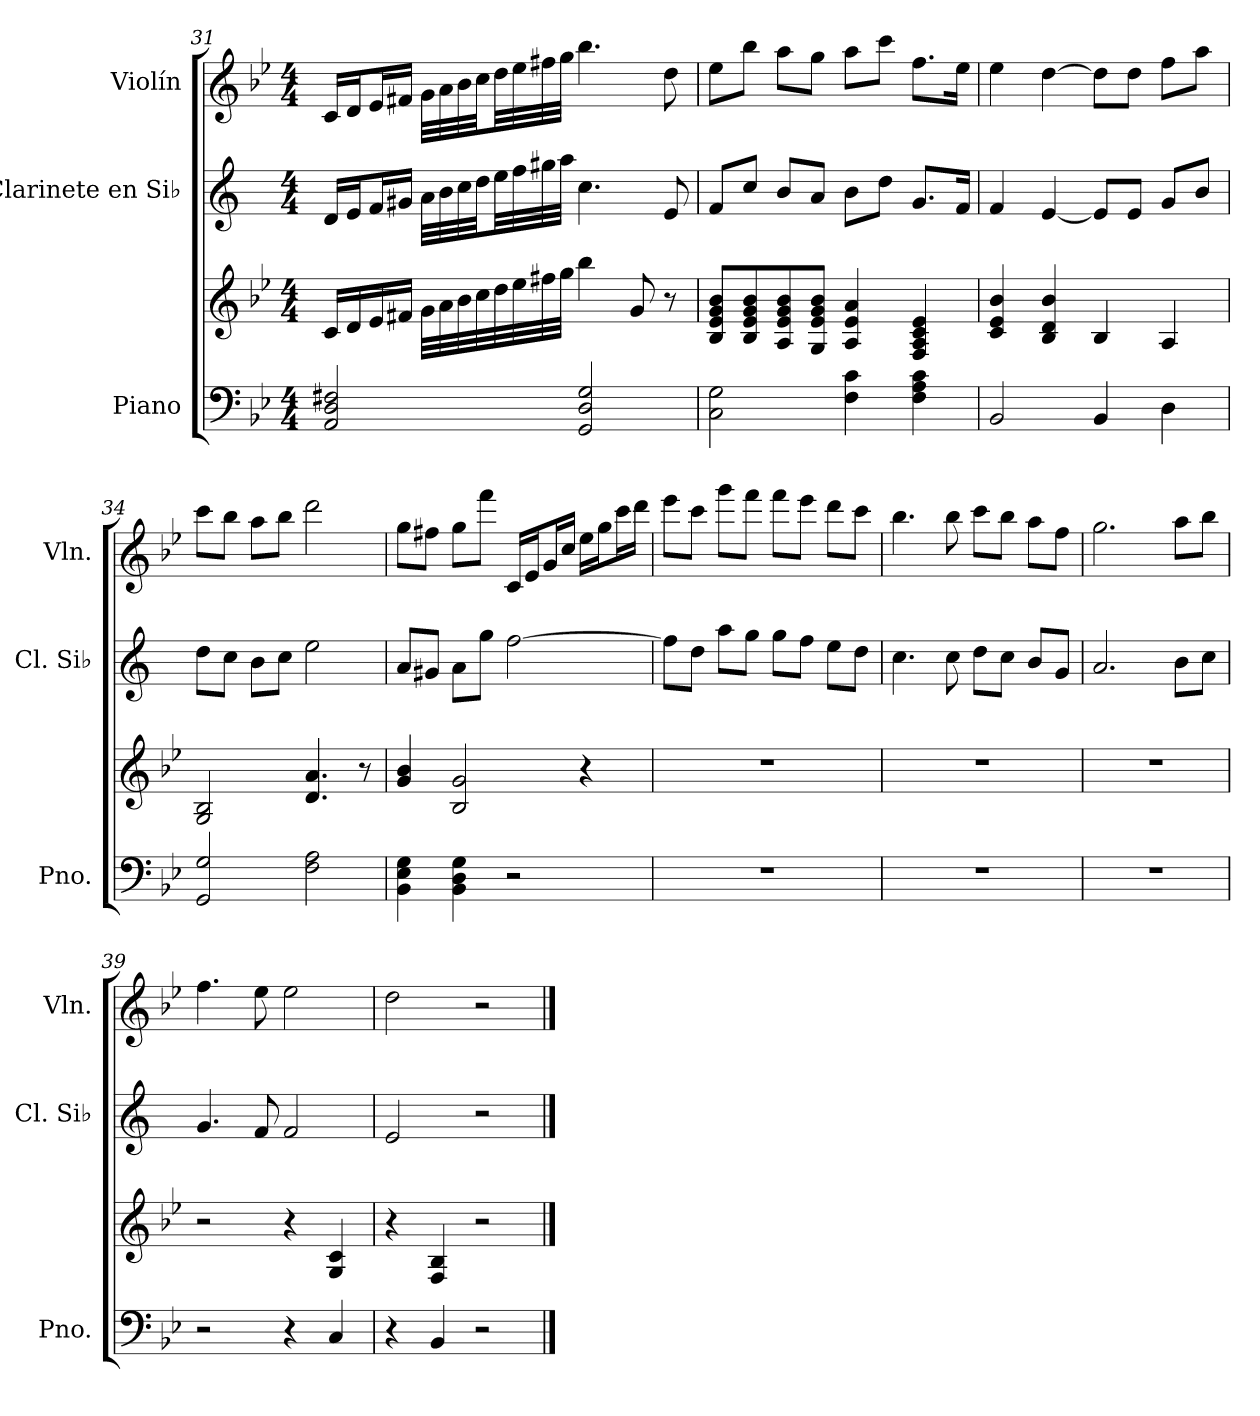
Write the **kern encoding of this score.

**kern	**kern	**kern	**kern
*part3	*part3	*part2	*part1
*staff4	*staff3	*staff2	*staff1
*I"Piano	*	*I"Clarinete en Si♭	*I"Violín
*I'Pno.	*	*I'Cl. Si♭	*I'Vln.
!!LO:LB:g=z
*clefF4	*clefG2	*clefG2	*clefG2
*	*	*ITrd1c2	*
*k[b-e-]	*k[b-e-]	*k[b-e-]	*k[b-e-]
*M4/4	*M4/4	*M4/4	*M4/4
=31	=31	=31	=31
2AA/ 2D/ 2F#X/	16c/LL	16c/LL	16c/LL
.	16d/	16d/J	16d/J
.	16e-/	16e-/L	16e-/L
.	16f#X/JJ	16f#X/JJ	16f#X/JJ
.	32g\LLL	32g\LLL	32g\LLL
.	32a\	32a\	32a\
.	32b-\	32b-\	32b-\
.	32cc\	32cc\JJ	32cc\JJ
.	32dd\	32dd\LL	32dd\LL
.	32ee-\	32ee-\	32ee-\
.	32ff#X\	32ff#X\	32ff#X\
.	32gg\JJJ	32gg\JJJ	32gg\JJJ
2GG/ 2D/ 2G/	4bb-\	4.b-\	4.bb-\
.	8g/	.	.
.	8r	8d/	8dd\
=32	=32	=32	=32
2C\ 2G\	8B-/ 8e-/ 8g/ 8b-/L	8e-/L	8ee-\L
.	8B-/ 8e-/ 8g/ 8b-/	8b-/J	8bb-\J
.	8A/ 8e-/ 8g/ 8b-/	8a/L	8aa\L
.	8G/ 8e-/ 8g/ 8b-/J	8g/J	8gg\J
4F\ 4c\	4A/ 4e-/ 4a/	8a\L	8aa\L
.	.	8cc\J	8ccc\J
4F\ 4A\ 4c\	4F/ 4A/ 4c/ 4e-/	8.f/L	8.ff\L
.	.	16e-/Jk	16ee-\Jk
=33	=33	=33	=33
2BB-/	4c/ 4e-/ 4b-/	4e-/	4ee-\
.	4B-/ 4d/ 4b-/	[4d/	[4dd\
4BB-/	4B-/	8d/L]	8dd\L]
.	.	8d/J	8dd\J
4D\	4A/	8f/L	8ff\L
.	.	8a/J	8aa\J
=34	=34	=34	=34
2GG/ 2G/	2G/ 2B-/	8cc\L	8ccc\L
.	.	8b-\J	8bb-\J
.	.	8a\L	8aa\L
.	.	8b-\J	8bb-\J
2F\ 2A\	4.d/ 4.a/	2dd\	2ddd\
.	8r	.	.
=35	=35	=35	=35
4BB-\ 4E-\ 4G\	4g/ 4b-/	8g/L	8gg\L
.	.	8f#X/J	8ff#X\J
4BB-\ 4D\ 4G\	2B-/ 2g/	8g\L	8gg\L
.	.	8ff\J	8fff\J
2r	.	[2ee-\	16c/LL
.	.	.	16e-/J
.	.	.	16g/L
.	.	.	16cc/JJ
.	4r	.	16ee-\LL
.	.	.	16gg\J
.	.	.	16ccc\L
.	.	.	16ddd\JJ
=36	=36	=36	=36
1r	1r	8ee-\L]	8eee-\L
.	.	8cc\J	8ccc\J
.	.	8gg\L	8ggg\L
.	.	8ff\J	8fff\J
.	.	8ff\L	8fff\L
.	.	8ee-\J	8eee-\J
.	.	8dd\L	8ddd\L
.	.	8cc\J	8ccc\J
!!LO:PB:g=z
=37	=37	=37	=37
1r	1r	4.b-\	4.bb-\
.	.	8b-\	8bb-\
.	.	8cc\L	8ccc\L
.	.	8b-\J	8bb-\J
.	.	8a/L	8aa\L
.	.	8f/J	8ff\J
=38	=38	=38	=38
1r	1r	2.g/	2.gg\
.	.	8a\L	8aa\L
.	.	8b-\J	8bb-\J
=39	=39	=39	=39
2r	2r	4.f/	4.ff\
.	.	8e-/	8ee-\
4r	4r	2e-/	2ee-\
4C/	4G/ 4c/	.	.
=40	=40	=40	=40
4r	4r	2d/	2dd\
4BB-/	4F/ 4B-/	.	.
2r	2r	2r	2r
==	==	==	==
*-	*-	*-	*-
